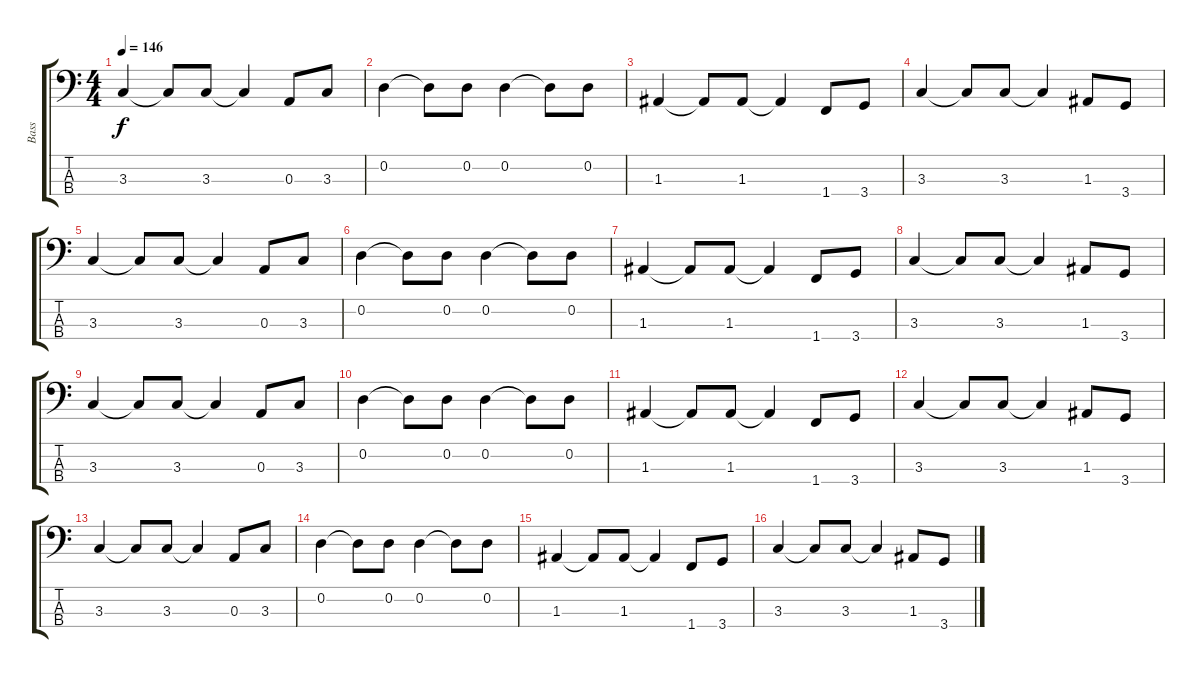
\track ("Bass" "Bass") {instrument electricbassfinger}
\staff {score tabs}
\tuning (G2 D2 A1 E1) {hide}
\ts (4 4)
\tempo 146
\clef f4
\ks c
3.3.4{dy f} 3.3{t}.8 3.3.8 3.3{t}.4 0.3.8 3.3.8 |
0.2.4 0.2{t}.8 0.2.8 0.2.4 0.2{t}.8 0.2.8 |
1.3.4 1.3{t}.8 1.3.8 1.3{t}.4 1.4.8 3.4.8 |
3.3.4 3.3{t}.8 3.3.8 3.3{t}.4 1.3.8 3.4.8 |
3.3.4 3.3{t}.8 3.3.8 3.3{t}.4 0.3.8 3.3.8 |
0.2.4 0.2{t}.8 0.2.8 0.2.4 0.2{t}.8 0.2.8 |
1.3.4 1.3{t}.8 1.3.8 1.3{t}.4 1.4.8 3.4.8 |
3.3.4 3.3{t}.8 3.3.8 3.3{t}.4 1.3.8 3.4.8 |
3.3.4 3.3{t}.8 3.3.8 3.3{t}.4 0.3.8 3.3.8 |
0.2.4 0.2{t}.8 0.2.8 0.2.4 0.2{t}.8 0.2.8 |
1.3.4 1.3{t}.8 1.3.8 1.3{t}.4 1.4.8 3.4.8 |
3.3.4 3.3{t}.8 3.3.8 3.3{t}.4 1.3.8 3.4.8 |
3.3.4 3.3{t}.8 3.3.8 3.3{t}.4 0.3.8 3.3.8 |
0.2.4 0.2{t}.8 0.2.8 0.2.4 0.2{t}.8 0.2.8 |
1.3.4 1.3{t}.8 1.3.8 1.3{t}.4 1.4.8 3.4.8 |
3.3.4 3.3{t}.8 3.3.8 3.3{t}.4 1.3.8 3.4.8
